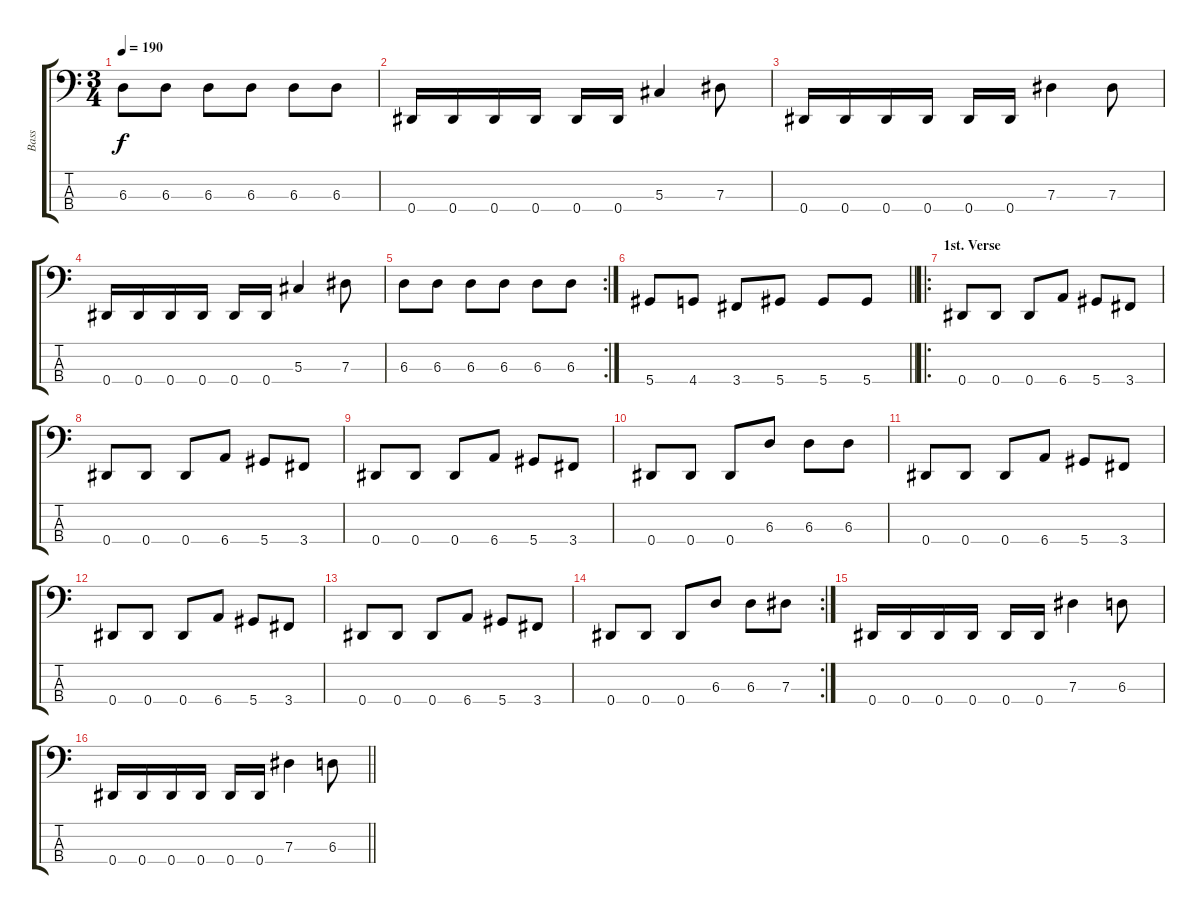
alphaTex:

\track ("Bass" "Bass") {instrument electricbasspick}
\staff {score tabs}
\tuning (Gb2 Db2 Ab1 Eb1) {hide}
\ts (3 4)
\tempo 190
\clef f4
\ks c
6.3.8{dy f} 6.3.8 6.3.8 6.3.8 6.3.8 6.3.8 |
0.4.16 0.4.16 0.4.16 0.4.16 0.4.16 0.4.16 5.3.4 7.3.8 |
0.4.16 0.4.16 0.4.16 0.4.16 0.4.16 0.4.16 7.3.4 7.3.8 |
0.4.16 0.4.16 0.4.16 0.4.16 0.4.16 0.4.16 5.3.4 7.3.8 |
\rc 2
6.3.8 6.3.8 6.3.8 6.3.8 6.3.8 6.3.8 |
\barLineRight lightlight
5.4.8 4.4.8 3.4.8 5.4.8 5.4.8 5.4.8 |
\ro
\section ("" "1st. Verse")
0.4.8 0.4.8 0.4.8 6.4.8 5.4.8 3.4.8 |
0.4.8 0.4.8 0.4.8 6.4.8 5.4.8 3.4.8 |
0.4.8 0.4.8 0.4.8 6.4.8 5.4.8 3.4.8 |
0.4.8 0.4.8 0.4.8 6.3.8 6.3.8 6.3.8 |
0.4.8 0.4.8 0.4.8 6.4.8 5.4.8 3.4.8 |
0.4.8 0.4.8 0.4.8 6.4.8 5.4.8 3.4.8 |
0.4.8 0.4.8 0.4.8 6.4.8 5.4.8 3.4.8 |
\rc 2
0.4.8 0.4.8 0.4.8 6.3.8 6.3.8 7.3.8 |
0.4.16 0.4.16 0.4.16 0.4.16 0.4.16 0.4.16 7.3.4 6.3.8 |
\barLineRight lightlight
0.4.16 0.4.16 0.4.16 0.4.16 0.4.16 0.4.16 7.3.4 6.3.8
